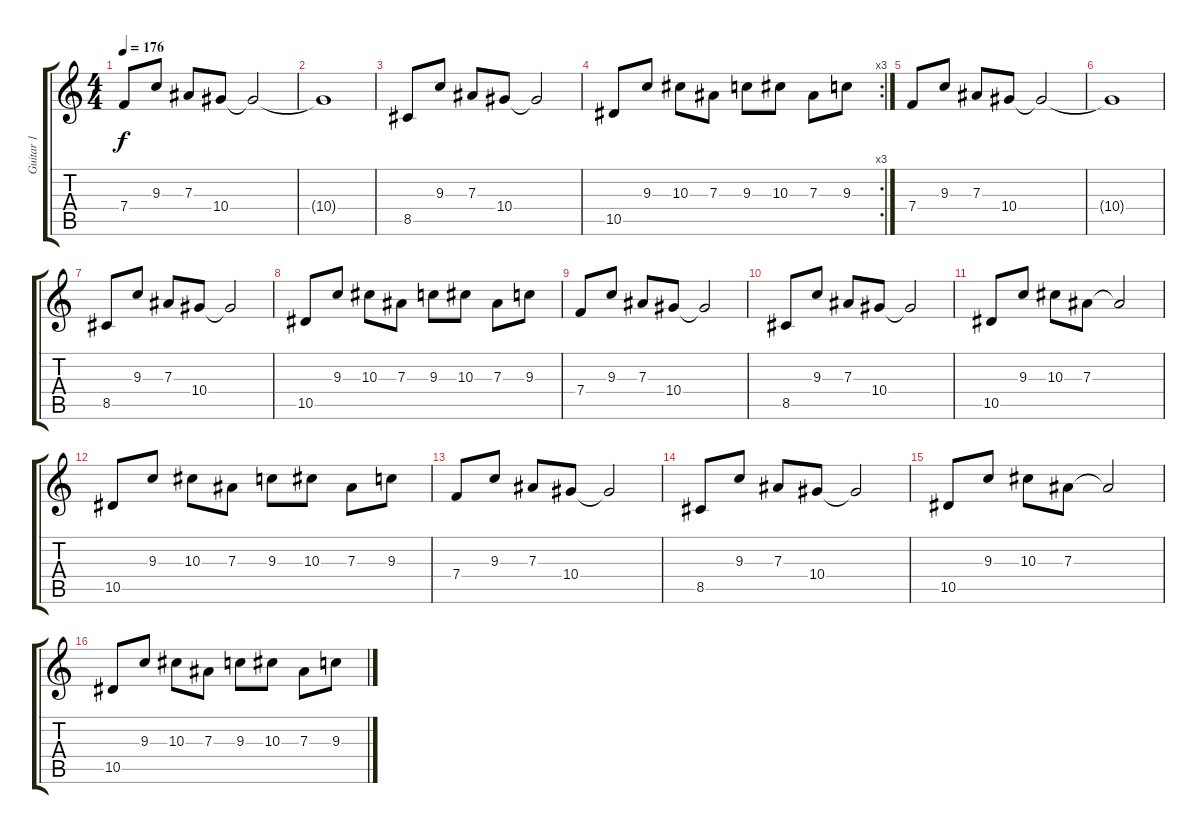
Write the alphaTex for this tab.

\track ("Guitar 1" "Guitar 1") {instrument electricguitarclean}
\staff {score tabs}
\tuning (C4 G3 Eb3 Bb2 F2 C2) {hide}
\ts (4 4)
\tempo 176
\clef g2
\ks c
7.4.8{dy f instrument electricguitarclean} 9.3.8 7.3.8 10.4.8 10.4{t}.2 |
10.4{t}.1 |
8.5.8 9.3.8 7.3.8 10.4.8 10.4{t}.2 |
\rc 3
10.5.8 9.3.8 10.3.8 7.3.8 9.3.8 10.3.8 7.3.8 9.3.8 |
7.4.8 9.3.8 7.3.8 10.4.8 10.4{t}.2 |
10.4{t}.1 |
8.5.8 9.3.8 7.3.8 10.4.8 10.4{t}.2 |
10.5.8 9.3.8 10.3.8 7.3.8 9.3.8 10.3.8 7.3.8 9.3.8 |
7.4.8 9.3.8 7.3.8 10.4.8 10.4{t}.2 |
8.5.8 9.3.8 7.3.8 10.4.8 10.4{t}.2 |
10.5.8 9.3.8 10.3.8 7.3.8 7.3{t}.2 |
10.5.8 9.3.8 10.3.8 7.3.8 9.3.8 10.3.8 7.3.8 9.3.8 |
7.4.8 9.3.8 7.3.8 10.4.8 10.4{t}.2 |
8.5.8 9.3.8 7.3.8 10.4.8 10.4{t}.2 |
10.5.8 9.3.8 10.3.8 7.3.8 7.3{t}.2 |
10.5.8 9.3.8 10.3.8 7.3.8 9.3.8 10.3.8 7.3.8 9.3.8
